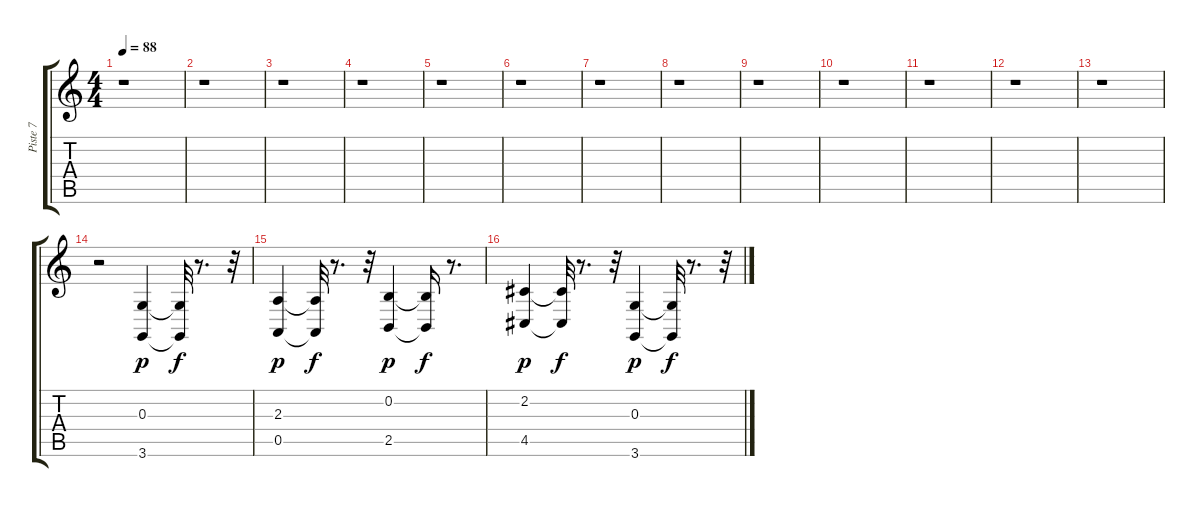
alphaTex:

\track ("Piste 7" "Piste 7") {instrument synthstrings2}
\staff {score tabs}
\tuning (E4 B3 G3 D3 A2 E2) {hide}
\ts (4 4)
\tempo 88
\clef g2
\ks c
r.1{dy f} |
r.1 |
r.1 |
r.1 |
r.1 |
r.1 |
r.1 |
r.1 |
r.1 |
r.1 |
r.1 |
r.1 |
r.1 |
r.2 (0.3 3.6).4{dy p} (0.3{t} 3.6{t}).32{dy f} r.8{d} r.32 |
(2.3 0.5).4{dy p} (2.3{t} 0.5{t}).32{dy f} r.8{d} r.32 (0.2 2.5).4{dy p} (0.2{t} 2.5{t}).16{dy f} r.8{d} |
(2.2 4.5).4{dy p} (2.2{t} 4.5{t}).32{dy f} r.8{d} r.32 (0.3 3.6).4{dy p} (0.3{t} 3.6{t}).32{dy f} r.8{d} r.32
